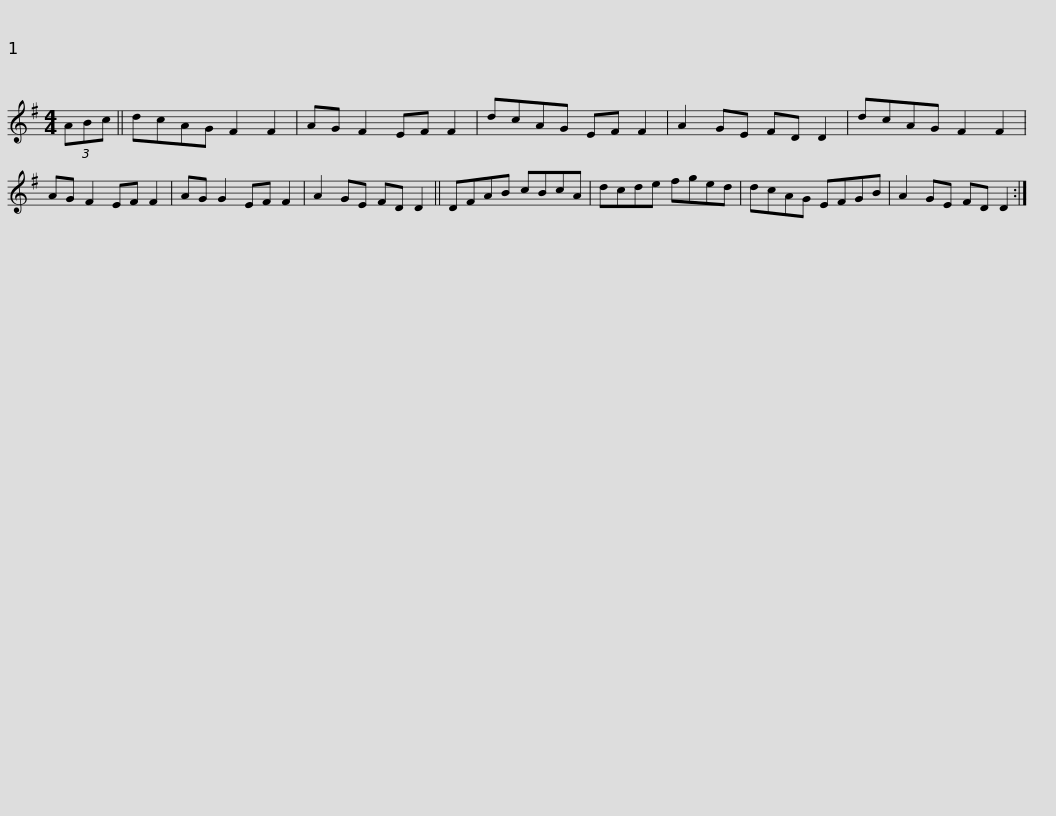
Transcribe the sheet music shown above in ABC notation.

X:1
L:1/8
M:4/4
I:linebreak $
K:G
V:1 treble
V:1
 (3ABc || dcAG F2 F2 | AG F2 EF F2 | dcAG EF F2 | A2 GE FD D2 | %5
 dcAG F2 F2 | AG F2 EF F2 |$ AG G2 EF F2 | A2 GE FD D2 || DFAB cBcA | %10
 dcde fged | dcAG EFGB | A2 GE FD D2 :| %13
